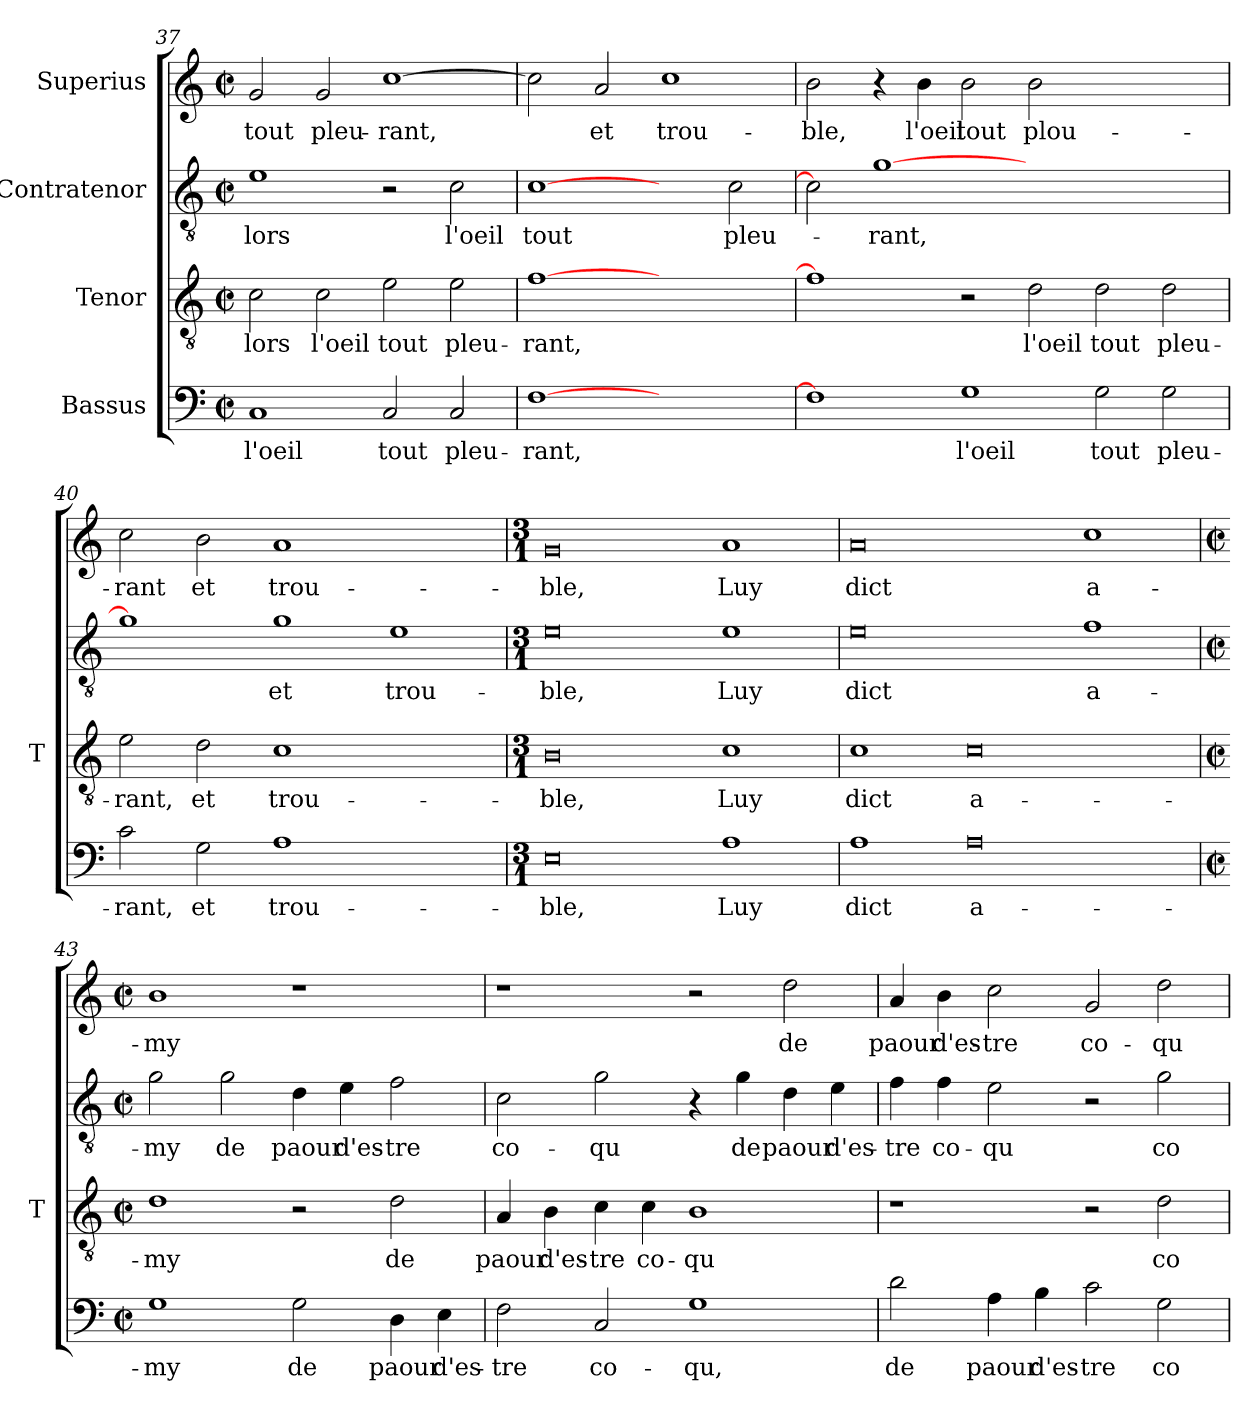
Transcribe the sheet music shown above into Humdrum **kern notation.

**kern	**text	**kern	**text	**kern	**text	**kern	**text
*part4	*part4	*part3	*part3	*part2	*part2	*part1	*part1
*staff4	*staff4	*staff3	*staff3	*staff2	*staff2	*staff1	*staff1
*I"Bassus	*	*I"Tenor	*	*I"Contratenor	*	*I"Superius	*
*	*	*I'T	*	*	*	*	*
!!LO:PB:g=z
*clefF4	*	*clefGv2	*	*clefGv2	*	*clefG2	*
*k[]	*	*k[]	*	*k[]	*	*k[]	*
*C:	*	*C:	*	*C:	*	*C:	*
*M2/2	*	*M2/2	*	*M2/2	*	*M2/2	*
*met(c|)	*	*met(c|)	*	*met(c|)	*	*met(c|)	*
=37	=37	=37	=37	=37	=37	=37	=37
1C	-l'oeil	2c	-lors	1e	-lors	2g	-tout
.	.	2c	-l'oeil	.	.	2g	pleu-
2C	-tout	2e	-tout	2r	.	[1cc	-rant,
2C	pleu-	2e	pleu-	2c	-l'oeil	.	.
=38	=38	=38	=38	=38	=38	=38	=38
[1F	-rant,	[1f	-rant,	[1c	-tout	2cc]	.
.	.	.	.	.	.	2a	-et
1ryy	.	1ryy	.	2ryy	.	1cc	trou-
.	.	.	.	2c	pleu-	.	.
=39	=39	=39	=39	=39	=39	=39	=39
1F]	.	1f]	.	2c]	.	2b	-ble,
.	.	.	.	[1g	-rant,	4r	.
.	.	.	.	.	.	4b	-l'oeil
1G	-l'oeil	2r	.	.	.	2b	-tout
.	.	2d	-l'oeil	1.ryy	.	2b	plou-
2G	-tout	2d	-tout	.	.	1ryy	.
2G	pleu-	2d	pleu-	.	.	.	.
=40	=40	=40	=40	=40	=40	=40	=40
2c	-rant,	2e	-rant,	1g]	.	2cc	-rant
2G	-et	2d	-et	.	.	2b	-et
1A	trou-	1c	trou-	1g	-et	1a	trou-
1ryy	.	1ryy	.	1e	trou-	1ryy	.
=41	=41	=41	=41	=41	=41	=41	=41
*M3/1	*	*M3/1	*	*M3/1	*	*M3/1	*
0E	-ble,	0B	-ble,	0e	-ble,	0g	-ble,
1A	-Luy	1c	-Luy	1e	-Luy	1a	-Luy
=42	=42	=42	=42	=42	=42	=42	=42
1A	-dict	1c	-dict	0e	-dict	0a	-dict
0A	a-	0c	a-	.	.	.	.
.	.	.	.	1f	a-	1cc	a-
=43	=43	=43	=43	=43	=43	=43	=43
*M2/2	*	*M2/2	*	*M2/2	*	*M2/2	*
*met(c|)	*	*met(c|)	*	*met(c|)	*	*met(c|)	*
1G	-my	1d	-my	2g	-my	1b	-my
.	.	.	.	2g	-de	.	.
2G	-de	2r	.	4d	-paour	1r	.
.	.	.	.	4e	d'es-	.	.
4D	-paour	2d	-de	2f	-tre	.	.
4E	d'es-	.	.	.	.	.	.
=44	=44	=44	=44	=44	=44	=44	=44
2F	-tre	4A	-paour	2c	co-	1r	.
.	.	4B	d'es-	.	.	.	.
2C	co-	4c	-tre	2g	-qu	.	.
.	.	4c	co-	.	.	.	.
1G	-qu,	1B	-qu	4r	.	2r	.
.	.	.	.	4g	-de	.	.
.	.	.	.	4d	-paour	2dd	-de
.	.	.	.	4e	d'es-	.	.
=45	=45	=45	=45	=45	=45	=45	=45
2d	-de	1r	.	4f	-tre	4a	-paour
.	.	.	.	4f	co-	4b	d'es-
4A	-paour	.	.	2e	-qu	2cc	-tre
4B	d'es-	.	.	.	.	.	.
2c	-tre	2r	.	2r	.	2g	co-
2G	co-	2d	co-	2g	co-	2dd	-qu
=	=	=	=	=	=	=	=
*-	*-	*-	*-	*-	*-	*-	*-
